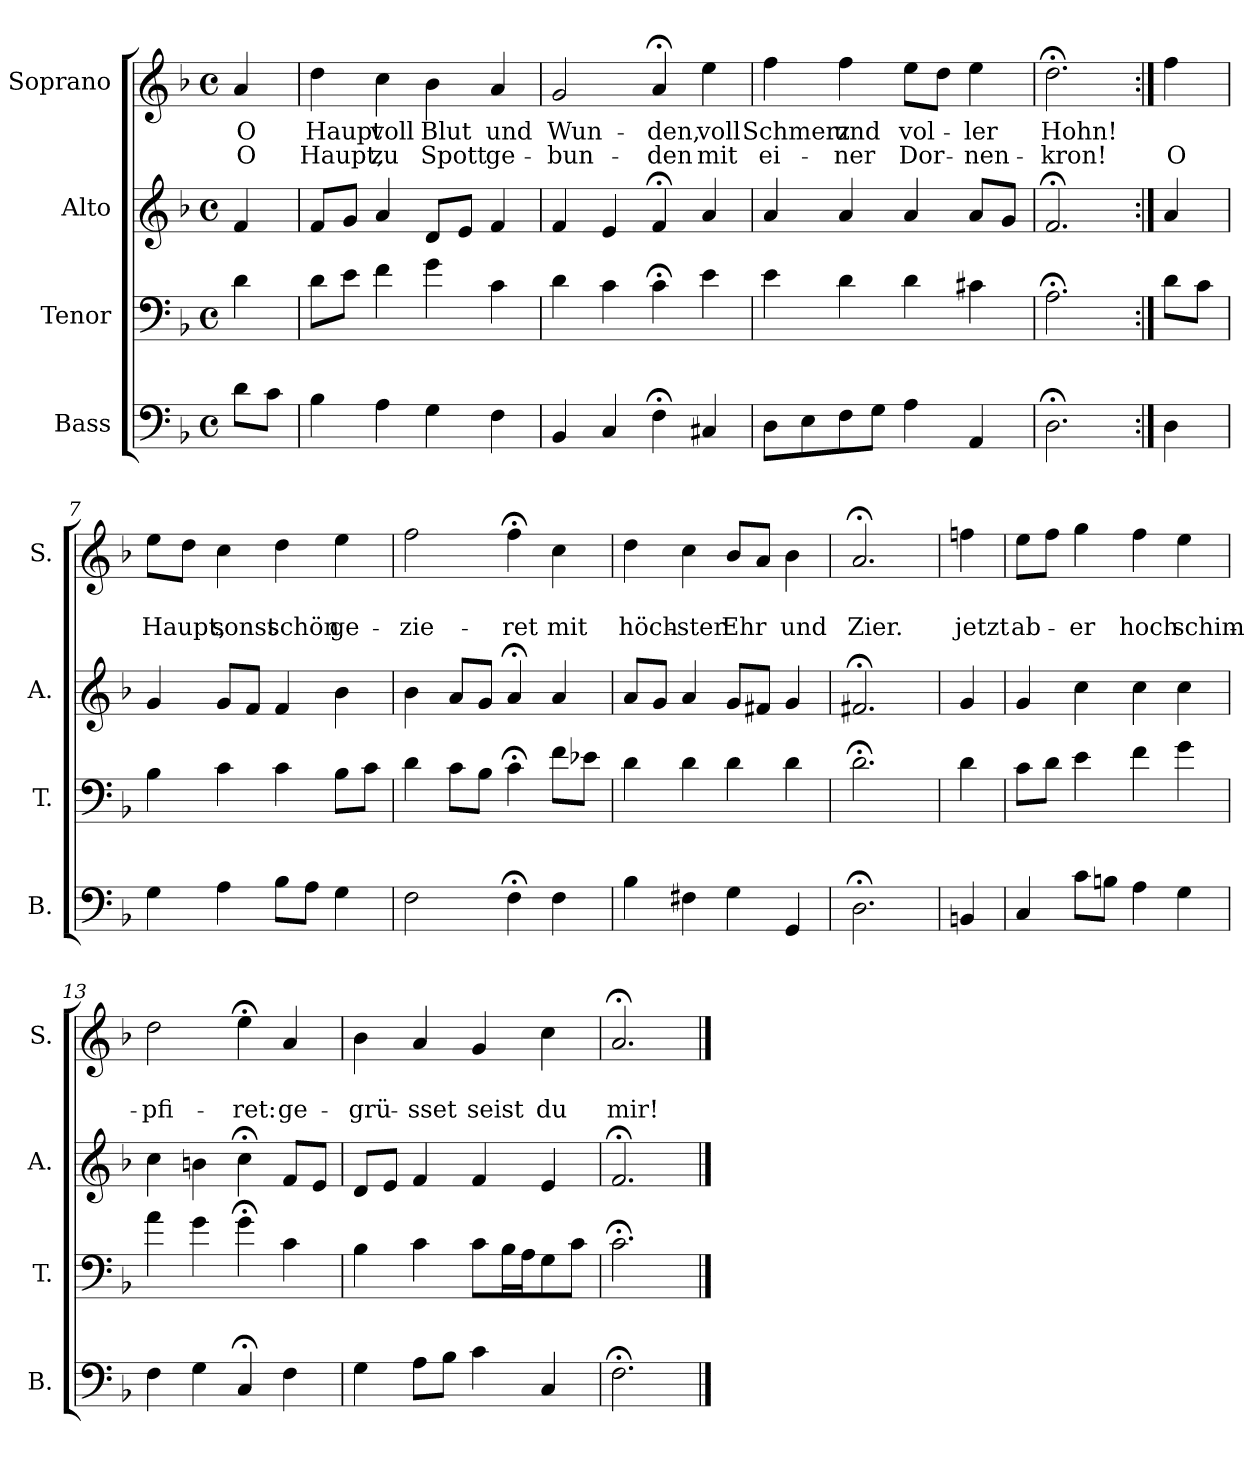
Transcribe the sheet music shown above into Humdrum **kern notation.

**kern	**kern	**kern	**kern	**text	**text
*part4	*part3	*part2	*part1	*part1	*part1
*staff4	*staff3	*staff2	*staff1	*staff1	*staff1
*I"Bass	*I"Tenor	*I"Alto	*I"Soprano	*	*
*I'B.	*I'T.	*I'A.	*I'S.	*	*
*clefF4	*clefF4	*clefG2	*clefG2	*	*
*k[b-]	*k[b-]	*k[b-]	*k[b-]	*	*
*F:	*F:	*F:	*d:	*	*
*M4/4	*M4/4	*M4/4	*M4/4	*	*
*met(c)	*met(c)	*met(c)	*met(c)	*	*
=1	=1	=1	=1	=1	=1
!	!	!	!	!LO:LY:b	!LO:LY:b
8d\L	4d\	4f/	4a/	O	O
8c\J	.	.	.	.	.
=2	=2	=2	=2	=2	=2
!	!	!	!	!LO:LY:b	!LO:LY:b
4B-\	8d\L	8f/L	4dd\	Haupt	Haupt,
.	8e\J	8g/J	.	.	.
!	!	!	!	!LO:LY:b	!LO:LY:b
4A\	4f\	4a/	4cc\	voll	zu
!	!	!	!	!LO:LY:b	!LO:LY:b
4G\	4g\	8d/L	4b-\	Blut	Spott
.	.	8e/J	.	.	.
!	!	!	!	!LO:LY:b	!LO:LY:b
4F\	4c\	4f/	4a/	und	ge-
=3	=3	=3	=3	=3	=3
!	!	!	!	!LO:LY:b	!LO:LY:b
4BB-/	4d\	4f/	2g/	Wun-	-bun-
4C/	4c\	4e/	.	.	.
!	!	!	!	!LO:LY:b	!LO:LY:b
4F;<\	4c;<\	4f;</	4a;</	-den,	-den
!	!	!	!	!LO:LY:b	!LO:LY:b
4C#X/	4e\	4a/	4ee\	voll	mit
=4	=4	=4	=4	=4	=4
!	!	!	!	!LO:LY:b	!LO:LY:b
8D\L	4e\	4a/	4ff\	Schmerz	ei-
8E\	.	.	.	.	.
!	!	!	!	!LO:LY:b	!LO:LY:b
8F\	4d\	4a/	4ff\	und	-ner
8G\J	.	.	.	.	.
!	!	!	!	!LO:LY:b	!LO:LY:b
4A\	4d\	4a/	8ee\L	vol-	Dor-
.	.	.	8dd\J	.	.
!	!	!	!	!LO:LY:b	!LO:LY:b
4AA/	4c#X\	8a/L	4ee\	-ler	-nen-
.	.	8g/J	.	.	.
=5	=5	=5	=5	=5	=5
!	!	!	!	!LO:LY:b	!LO:LY:b
2.D;<\	2.A;<\	2.f;</	2.dd;<\	Hohn!	-kron!
!!LO:LB:g=z
=6:|!	=6:|!	=6:|!	=6:|!	=6:|!	=6:|!
!	!	!	!	!	!LO:LY:b
4D\	8d\L	4a/	4ff\	.	O
.	8c\J	.	.	.	.
=7	=7	=7	=7	=7	=7
!	!	!	!	!	!LO:LY:b
4G\	4B-\	4g/	8ee\L	.	Haupt,
.	.	.	8dd\J	.	.
!	!	!	!	!	!LO:LY:b
4A\	4c\	8g/L	4cc\	.	sonst
.	.	8f/J	.	.	.
!	!	!	!	!	!LO:LY:b
8B-\L	4c\	4f/	4dd\	.	schön
8A\J	.	.	.	.	.
!	!	!	!	!	!LO:LY:b
4G\	8B-\L	4b-\	4ee\	.	ge-
.	8c\J	.	.	.	.
=8	=8	=8	=8	=8	=8
!	!	!	!	!	!LO:LY:b
2F\	4d\	4b-\	2ff\	.	-zie-
.	8c\L	8a/L	.	.	.
.	8B-\J	8g/J	.	.	.
!	!	!	!	!	!LO:LY:b
4F;<\	4c;<\	4a;</	4ff;<\	.	-ret
!	!	!	!	!	!LO:LY:b
4F\	8f\L	4a/	4cc\	.	mit
.	8e-X\J	.	.	.	.
=9	=9	=9	=9	=9	=9
!	!	!	!	!	!LO:LY:b
4B-\	4d\	8a/L	4dd\	.	höch-
.	.	8g/J	.	.	.
!	!	!	!	!	!LO:LY:b
4F#X\	4d\	4a/	4cc\	.	-ster
!	!	!	!	!	!LO:LY:b
4G\	4d\	8g/L	8b-/L	.	Ehr
.	.	8f#X/J	8a/J	.	.
!	!	!	!	!	!LO:LY:b
4GG/	4d\	4g/	4b-\	.	und
=10	=10	=10	=10	=10	=10
!	!	!	!	!	!LO:LY:b
2.D;<\	2.d;<\	2.f#X;</	2.a;</	.	Zier.
!!LO:PB:g=z
=11	=11	=11	=11	=11	=11
!	!	!	!	!	!LO:LY:b
4BBn/	4d\	4g/	4ffn\	.	jetzt
=12	=12	=12	=12	=12	=12
!	!	!	!	!	!LO:LY:b
4C/	8c\L	4g/	8ee\L	.	ab-
.	8d\J	.	8ff\J	.	.
!	!	!	!	!	!LO:LY:b
8c\L	4e\	4cc\	4gg\	.	-er
8Bn\J	.	.	.	.	.
!	!	!	!	!	!LO:LY:b
4A\	4f\	4cc\	4ff\	.	hoch
!	!	!	!	!	!LO:LY:b
4G\	4g\	4cc\	4ee\	.	schim-
=13	=13	=13	=13	=13	=13
!	!	!	!	!	!LO:LY:b
4F\	4a\	4cc\	2dd\	.	-pfi-
4G\	4g\	4bn\	.	.	.
!	!	!	!	!	!LO:LY:b
4C;</	4g;<\	4cc;<\	4ee;<\	.	-ret:
!	!	!	!	!	!LO:LY:b
4F\	4c\	8f/L	4a/	.	ge-
.	.	8e/J	.	.	.
=14	=14	=14	=14	=14	=14
!	!	!	!	!	!LO:LY:b
4G\	4B-\	8d/L	4b-\	.	-grü-
.	.	8e/J	.	.	.
!	!	!	!	!	!LO:LY:b
8A\L	4c\	4f/	4a/	.	-sset
8B-\J	.	.	.	.	.
!	!	!	!	!	!LO:LY:b
4c\	8c\L	4f/	4g/	.	seist
.	16B-\L	.	.	.	.
.	16A\J	.	.	.	.
!	!	!	!	!	!LO:LY:b
4C/	8G\	4e/	4cc\	.	du
.	8c\J	.	.	.	.
=15	=15	=15	=15	=15	=15
!	!	!	!	!	!LO:LY:b
2.F;<\	2.c;<\	2.f;</	2.a;</	.	mir!
==	==	==	==	==	==
*-	*-	*-	*-	*-	*-
